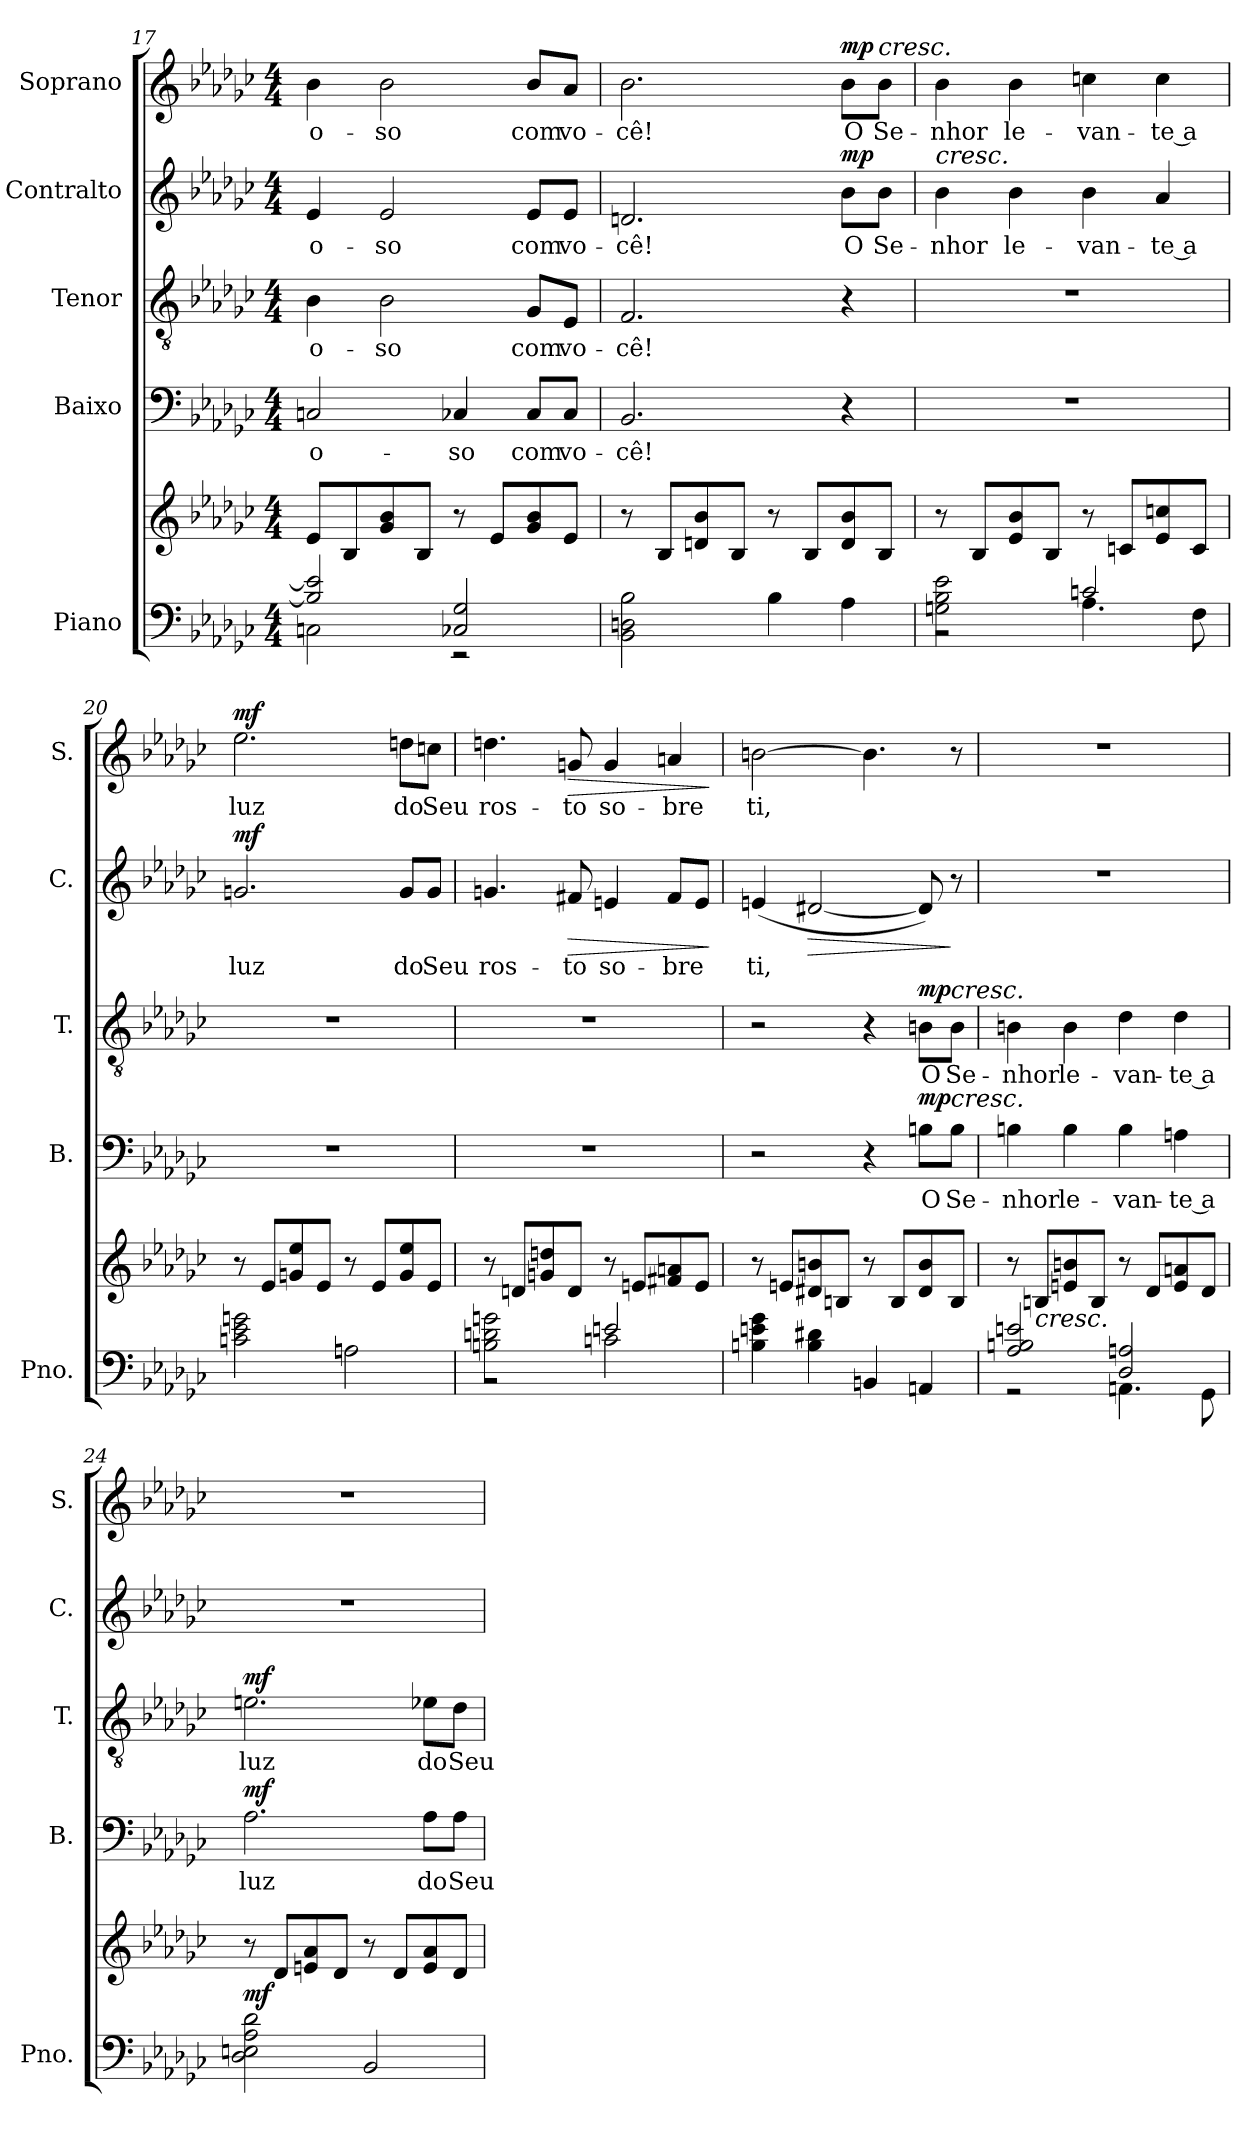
**kern	**kern	**dynam	**kern	**text	**dynam	**kern	**text	**dynam	**kern	**text	**dynam	**kern	**text	**dynam
*part5	*part5	*part5	*part4	*part4	*part4	*part3	*part3	*part3	*part2	*part2	*part2	*part1	*part1	*part1
*staff6	*staff5	*staff5/6	*staff4	*staff4	*staff4	*staff3	*staff3	*staff3	*staff2	*staff2	*staff2	*staff1	*staff1	*staff1
*I"Piano	*	*	*I"Baixo	*	*	*I"Tenor	*	*	*I"Contralto	*	*	*I"Soprano	*	*
*I'Pno.	*	*	*I'B.	*	*	*I'T.	*	*	*I'C.	*	*	*I'S.	*	*
!!LO:PB:g=z
*clefF4	*clefG2	*	*clefF4	*	*	*clefGv2	*	*	*clefG2	*	*	*clefG2	*	*
*k[b-e-a-d-g-c-]	*k[b-e-a-d-g-c-]	*	*k[b-e-a-d-g-c-]	*	*	*k[b-e-a-d-g-c-]	*	*	*k[b-e-a-d-g-c-]	*	*	*k[b-e-a-d-g-c-]	*	*
*M4/4	*M4/4	*	*M4/4	*	*	*M4/4	*	*	*M4/4	*	*	*M4/4	*	*
=17	=17	=17	=17	=17	=17	=17	=17	=17	=17	=17	=17	=17	=17	=17
*^	*	*	*	*	*	*	*	*	*	*	*	*	*	*
!	!	!	!	!	!LO:LY:b	!	!	!LO:LY:b	!	!	!LO:LY:b	!	!	!LO:LY:b	!
2B-/] 2e-/]	2Cn\	8e-/L	.	2Cn/	o-	.	4B-\	-o-	.	4e-/	-o-	.	4b-\	-o-	.
.	.	8B-/	.	.	.	.	.	.	.	.	.	.	.	.	.
!	!	!	!	!	!	!	!	!LO:LY:b	!	!	!LO:LY:b	!	!	!LO:LY:b	!
.	.	8g-/ 8b-/	.	.	.	.	2B-\	-so	.	2e-/	-so	.	2b-\	-so	.
.	.	8B-/J	.	.	.	.	.	.	.	.	.	.	.	.	.
!	!	!	!	!	!LO:LY:b	!	!	!	!	!	!	!	!	!	!
2C-X/ 2G-/	2r	8r	.	4C-X/	-so	.	.	.	.	.	.	.	.	.	.
.	.	8e-/L	.	.	.	.	.	.	.	.	.	.	.	.	.
!	!	!	!	!	!LO:LY:b	!	!	!LO:LY:b	!	!	!LO:LY:b	!	!	!LO:LY:b	!
.	.	8g-/ 8b-/	.	8C-/L	com	.	8G-/L	com	.	8e-/L	com	.	8b-/L	com	.
!	!	!	!	!	!LO:LY:b	!	!	!LO:LY:b	!	!	!LO:LY:b	!	!	!LO:LY:b	!
.	.	8e-/J	.	8C-/J	vo-	.	8E-/J	vo-	.	8e-/J	vo-	.	8a-/J	vo-	.
*v	*v	*	*	*	*	*	*	*	*	*	*	*	*	*	*
=18	=18	=18	=18	=18	=18	=18	=18	=18	=18	=18	=18	=18	=18	=18
!	!	!	!	!LO:LY:b	!	!	!LO:LY:b	!	!	!LO:LY:b	!	!	!LO:LY:b	!
2BB-\ 2Dn\ 2B-\	8r	.	2.BB-/	-cê!	.	2.F/	-cê!	.	2.dn/	-cê!	.	2.b-\	-cê!	.
.	8B-/L	.	.	.	.	.	.	.	.	.	.	.	.	.
.	8dn/ 8b-/	.	.	.	.	.	.	.	.	.	.	.	.	.
.	8B-/J	.	.	.	.	.	.	.	.	.	.	.	.	.
4B-\	8r	.	.	.	.	.	.	.	.	.	.	.	.	.
.	8B-/L	.	.	.	.	.	.	.	.	.	.	.	.	.
!	!	!	!	!	!	!	!	!	!	!LO:LY:b	!LO:DY:a	!	!LO:LY:b	!LO:DY:a
4A-\	8d/ 8b-/	.	4r	.	.	4r	.	.	8b-\L	O	mp	8b-\L	O	mp
!	!	!	!	!	!	!	!	!	!	!	!	!LO:TX:a:i:t=cresc.	!	!
!	!	!	!	!	!	!	!	!	!	!LO:LY:b	!	!	!LO:LY:b	!
.	8B-/J	.	.	.	.	.	.	.	8b-\J	Se-	.	8b-\J	Se-	.
=19	=19	=19	=19	=19	=19	=19	=19	=19	=19	=19	=19	=19	=19	=19
*^	*	*	*	*	*	*	*	*	*	*	*	*	*	*
!	!	!	!	!	!	!	!	!	!	!LO:TX:a:i:t=cresc.	!	!	!	!	!
!	!	!	!	!	!	!	!	!	!	!	!LO:LY:b	!	!	!LO:LY:b	!
2Gn\ 2B-\ 2e-\	2r	8r	.	1r	.	.	1r	.	.	4b-\	-nhor	.	4b-\	-nhor	.
.	.	8B-/L	.	.	.	.	.	.	.	.	.	.	.	.	.
!	!	!	!	!	!	!	!	!	!	!	!LO:LY:b	!	!	!LO:LY:b	!
.	.	8e-/ 8b-/	.	.	.	.	.	.	.	4b-\	le-	.	4b-\	le-	.
.	.	8B-/J	.	.	.	.	.	.	.	.	.	.	.	.	.
!	!	!	!	!	!	!	!	!	!	!	!LO:LY:b	!	!	!LO:LY:b	!
2cn/	4.A-\	8r	.	.	.	.	.	.	.	4b-\	-van-	.	4ccn\	-van-	.
.	.	8cn/L	.	.	.	.	.	.	.	.	.	.	.	.	.
!	!	!	!	!	!	!	!	!	!	!	!LO:LY:b	!	!	!LO:LY:b	!
.	.	8e-/ 8ccn/	.	.	.	.	.	.	.	4a-/	-te a	.	4cc\	-te a	.
.	8F\	8c/J	.	.	.	.	.	.	.	.	.	.	.	.	.
=20	=20	=20	=20	=20	=20	=20	=20	=20	=20	=20	=20	=20	=20	=20	=20
!	!	!	!	!	!	!	!	!	!	!	!LO:LY:b	!LO:DY:a	!	!LO:LY:b	!LO:DY:a
*v	*v	*	*	*	*	*	*	*	*	*	*	*	*	*	*
2cn\ 2e-\ 2gn\	8r	.	1r	.	.	1r	.	.	2.gn/	luz	mf	2.ee-\	luz	mf
.	8e-/L	.	.	.	.	.	.	.	.	.	.	.	.	.
.	8gn/ 8ee-/	.	.	.	.	.	.	.	.	.	.	.	.	.
.	8e-/J	.	.	.	.	.	.	.	.	.	.	.	.	.
2An\	8r	.	.	.	.	.	.	.	.	.	.	.	.	.
.	8e-/L	.	.	.	.	.	.	.	.	.	.	.	.	.
!	!	!	!	!	!	!	!	!	!	!LO:LY:b	!	!	!LO:LY:b	!
.	8g/ 8ee-/	.	.	.	.	.	.	.	8g/L	do	.	8ddn\L	do	.
!	!	!	!	!	!	!	!	!	!	!LO:LY:b	!	!	!LO:LY:b	!
.	8e-/J	.	.	.	.	.	.	.	8g/J	Seu	.	8ccn\J	Seu	.
!!LO:LB:g=z
=21	=21	=21	=21	=21	=21	=21	=21	=21	=21	=21	=21	=21	=21	=21
*^	*	*	*	*	*	*	*	*	*	*	*	*	*	*
!	!	!	!	!	!	!	!	!	!	!	!LO:LY:b	!	!	!LO:LY:b	!
2Bn\ 2dn\ 2gn\	2r	8r	.	1r	.	.	1r	.	.	4.gn/	ros-	.	4.ddn\	ros-	.
.	.	8dn/L	.	.	.	.	.	.	.	.	.	.	.	.	.
.	.	8gn/ 8ddn/	.	.	.	.	.	.	.	.	.	.	.	.	.
!	!	!	!	!	!	!	!	!	!	!	!LO:LY:b	!LO:HP:b	!	!LO:LY:b	!LO:HP:b
.	.	8d/J	.	.	.	.	.	.	.	8f#X/	-to	>	8gn/	-to	>
!	!	!	!	!	!	!	!	!	!	!	!LO:LY:b	!	!	!LO:LY:b	!
2en/	2cn\	8r	.	.	.	.	.	.	.	4en/	so-	.	4g/	so-	.
.	.	8en/L	.	.	.	.	.	.	.	.	.	.	.	.	.
!	!	!	!	!	!	!	!	!	!	!	!LO:LY:b	!	!	!LO:LY:b	!
.	.	8f#X/ 8an/	.	.	.	.	.	.	.	8f#/L	-bre	.	4an/	-bre	.
.	.	8e/J	.	.	.	.	.	.	.	8e/J	.	.	.	.	.
*v	*v	*	*	*	*	*	*	*	*	*	*	*	*	*	*
.	.	.	.	.	.	.	.	.	.	.	]	.	.	]
=22	=22	=22	=22	=22	=22	=22	=22	=22	=22	=22	=22	=22	=22	=22
!	!	!	!	!	!	!	!	!	!	!LO:LY:b	!	!	!LO:LY:b	!
4Bn\ 4en\ 4g-\	8r	.	2r	.	.	2r	.	.	(<4en/	ti,	.	[2bn\	ti,	.
.	8en/L	.	.	.	.	.	.	.	.	.	.	.	.	.
!	!	!	!	!	!	!	!	!	!	!	!LO:HP:b	!	!	!
4B\ 4d#X\	8d#X/ 8bn/	.	.	.	.	.	.	.	[2d#X/	.	>	.	.	.
.	8Bn/J	.	.	.	.	.	.	.	.	.	.	.	.	.
4BBn/	8r	.	4r	.	.	4r	.	.	.	.	.	4.b\]	.	.
.	8B/L	.	.	.	.	.	.	.	.	.	.	.	.	.
!	!	!	!	!LO:LY:b	!LO:DY:a	!	!LO:LY:b	!LO:DY:a	!	!	!	!	!	!
4AAn/	8d#/ 8b/	.	8Bn\L	O	mp	8Bn\L	O	mp	8d#/])	.	.	.	.	.
!	!	!	!	!	!	!LO:TX:a:i:t=cresc.	!	!	!	!	!	!	!	!
!	!	!	!LO:TX:a:i:t=cresc.	!	!	!	!	!	!	!	!	!	!	!
!	!	!	!	!LO:LY:b	!	!	!LO:LY:b	!	!	!	!	!	!	!
.	8B/J	.	8B\J	Se-	.	8B\J	Se-	.	8r	.	]	8r	.	.
=23	=23	=23	=23	=23	=23	=23	=23	=23	=23	=23	=23	=23	=23	=23
*^	*	*	*	*	*	*	*	*	*	*	*	*	*	*
!	!	!	!	!	!LO:LY:b	!	!	!LO:LY:b	!	!	!	!	!	!	!
2A-/ 2Bn/ 2en/	2r	8r	.	4Bn\	-nhor	.	4Bn\	-nhor	.	1r	.	.	1r	.	.
!	!	!LO:TX:b:i:t=cresc.	!	!	!	!	!	!	!	!	!	!	!	!	!
.	.	8Bn/L	.	.	.	.	.	.	.	.	.	.	.	.	.
!	!	!	!	!	!LO:LY:b	!	!	!LO:LY:b	!	!	!	!	!	!	!
.	.	8en/ 8bn/	.	4B\	le-	.	4B\	le-	.	.	.	.	.	.	.
.	.	8B/J	.	.	.	.	.	.	.	.	.	.	.	.	.
!	!	!	!	!	!LO:LY:b	!	!	!LO:LY:b	!	!	!	!	!	!	!
2D-/ 2An/	4.AAn\	8r	.	4B\	-van-	.	4d-\	-van-	.	.	.	.	.	.	.
.	.	8d-/L	.	.	.	.	.	.	.	.	.	.	.	.	.
!	!	!	!	!	!LO:LY:b	!	!	!LO:LY:b	!	!	!	!	!	!	!
.	.	8e/ 8an/	.	4An\	-te a	.	4d-\	-te a	.	.	.	.	.	.	.
.	8GG-\	8d-/J	.	.	.	.	.	.	.	.	.	.	.	.	.
=24	=24	=24	=24	=24	=24	=24	=24	=24	=24	=24	=24	=24	=24	=24	=24
!	!	!	!LO:DY:b	!	!LO:LY:b	!LO:DY:a	!	!LO:LY:b	!LO:DY:a	!	!	!	!	!	!
*v	*v	*	*	*	*	*	*	*	*	*	*	*	*	*	*
2D-\ 2En\ 2A-\ 2d-\	8r	mf	2.A-\	luz	mf	2.en\	luz	mf	1r	.	.	1r	.	.
.	8d-/L	.	.	.	.	.	.	.	.	.	.	.	.	.
.	8en/ 8a-/	.	.	.	.	.	.	.	.	.	.	.	.	.
.	8d-/J	.	.	.	.	.	.	.	.	.	.	.	.	.
2BB-/	8r	.	.	.	.	.	.	.	.	.	.	.	.	.
.	8d-/L	.	.	.	.	.	.	.	.	.	.	.	.	.
!	!	!	!	!LO:LY:b	!	!	!LO:LY:b	!	!	!	!	!	!	!
.	8e/ 8a-/	.	8A-\L	do	.	8e-X\L	do	.	.	.	.	.	.	.
!	!	!	!	!LO:LY:b	!	!	!LO:LY:b	!	!	!	!	!	!	!
.	8d-/J	.	8A-\J	Seu	.	8d-\J	Seu	.	.	.	.	.	.	.
=	=	=	=	=	=	=	=	=	=	=	=	=	=	=
*-	*-	*-	*-	*-	*-	*-	*-	*-	*-	*-	*-	*-	*-	*-
